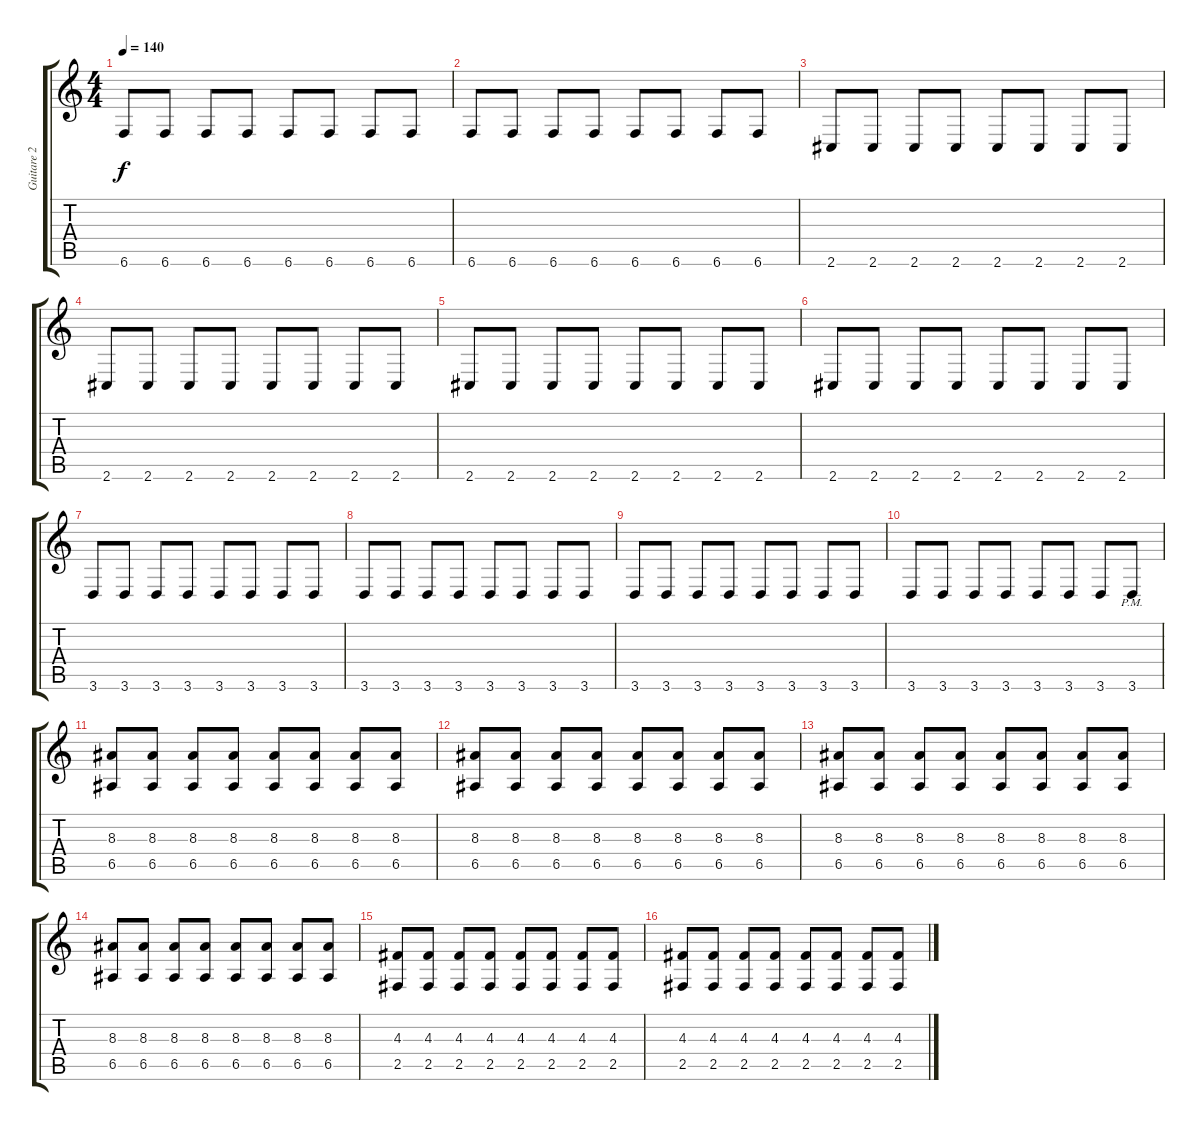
\track ("Guitare 2" "Guitare 2") {instrument distortionguitar}
\staff {score tabs}
\tuning (B3 Gb3 D3 A2 E2 B1) {hide}
\ts (4 4)
\tempo 140
\clef g2
\ks c
6.6.8{dy f} 6.6.8 6.6.8 6.6.8 6.6.8 6.6.8 6.6.8 6.6.8 |
6.6.8 6.6.8 6.6.8 6.6.8 6.6.8 6.6.8 6.6.8 6.6.8 |
2.6.8 2.6.8 2.6.8 2.6.8 2.6.8 2.6.8 2.6.8 2.6.8 |
2.6.8 2.6.8 2.6.8 2.6.8 2.6.8 2.6.8 2.6.8 2.6.8 |
2.6.8 2.6.8 2.6.8 2.6.8 2.6.8 2.6.8 2.6.8 2.6.8 |
2.6.8 2.6.8 2.6.8 2.6.8 2.6.8 2.6.8 2.6.8 2.6.8 |
3.6.8 3.6.8 3.6.8 3.6.8 3.6.8 3.6.8 3.6.8 3.6.8 |
3.6.8 3.6.8 3.6.8 3.6.8 3.6.8 3.6.8 3.6.8 3.6.8 |
3.6.8 3.6.8 3.6.8 3.6.8 3.6.8 3.6.8 3.6.8 3.6.8 |
3.6.8 3.6.8 3.6.8 3.6.8 3.6.8 3.6.8 3.6.8 3.6{pm}.8 |
(8.3 6.5).8 (8.3 6.5).8 (8.3 6.5).8 (8.3 6.5).8 (8.3 6.5).8 (8.3 6.5).8 (8.3 6.5).8 (8.3 6.5).8 |
(8.3 6.5).8 (8.3 6.5).8 (8.3 6.5).8 (8.3 6.5).8 (8.3 6.5).8 (8.3 6.5).8 (8.3 6.5).8 (8.3 6.5).8 |
(8.3 6.5).8 (8.3 6.5).8 (8.3 6.5).8 (8.3 6.5).8 (8.3 6.5).8 (8.3 6.5).8 (8.3 6.5).8 (8.3 6.5).8 |
(8.3 6.5).8 (8.3 6.5).8 (8.3 6.5).8 (8.3 6.5).8 (8.3 6.5).8 (8.3 6.5).8 (8.3 6.5).8 (8.3 6.5).8 |
(4.3 2.5).8 (4.3 2.5).8 (4.3 2.5).8 (4.3 2.5).8 (4.3 2.5).8 (4.3 2.5).8 (4.3 2.5).8 (4.3 2.5).8 |
(4.3 2.5).8 (4.3 2.5).8 (4.3 2.5).8 (4.3 2.5).8 (4.3 2.5).8 (4.3 2.5).8 (4.3 2.5).8 (4.3 2.5).8
